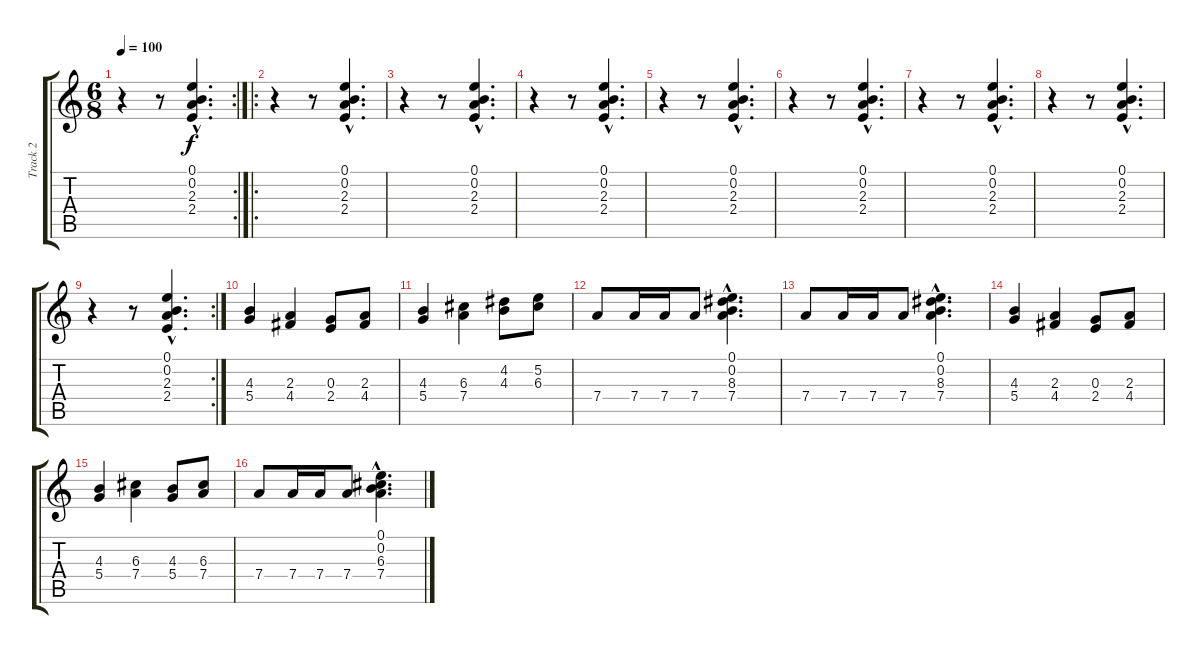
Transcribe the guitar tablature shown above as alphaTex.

\track ("Track 2" "Track 2") {instrument overdrivenguitar}
\staff {score tabs}
\tuning (E4 B3 G3 D3 A2 E2) {hide}
\rc 2
\ts (6 8)
\tempo 100
\clef g2
\ks c
r.4{dy f} r.8 (0.1{hac} 0.2{hac} 2.3{hac} 2.4{hac}).4{d} |
\ro
r.4 r.8 (0.1{hac} 0.2{hac} 2.3{hac} 2.4{hac}).4{d} |
r.4 r.8 (0.1{hac} 0.2{hac} 2.3{hac} 2.4{hac}).4{d} |
r.4 r.8 (0.1{hac} 0.2{hac} 2.3{hac} 2.4{hac}).4{d} |
r.4 r.8 (0.1{hac} 0.2{hac} 2.3{hac} 2.4{hac}).4{d} |
r.4 r.8 (0.1{hac} 0.2{hac} 2.3{hac} 2.4{hac}).4{d} |
r.4 r.8 (0.1{hac} 0.2{hac} 2.3{hac} 2.4{hac}).4{d} |
r.4 r.8 (0.1{hac} 0.2{hac} 2.3{hac} 2.4{hac}).4{d} |
\rc 2
r.4 r.8 (0.1{hac} 0.2{hac} 2.3{hac} 2.4{hac}).4{d} |
(4.3 5.4).4 (2.3 4.4).4 (0.3 2.4).8 (2.3 4.4).8 |
(4.3 5.4).4 (6.3 7.4).4 (4.2 4.3).8 (5.2 6.3).8 |
7.4.8 7.4.16 7.4.16 7.4.8 (0.1{hac} 0.2{hac} 8.3{hac} 7.4{hac}).4{d} |
7.4.8 7.4.16 7.4.16 7.4.8 (0.1{hac} 0.2{hac} 8.3{hac} 7.4{hac}).4{d} |
(4.3 5.4).4 (2.3 4.4).4 (0.3 2.4).8 (2.3 4.4).8 |
(4.3 5.4).4 (6.3 7.4).4 (4.3 5.4).8 (6.3 7.4).8 |
7.4.8 7.4.16 7.4.16 7.4.8 (0.1{hac} 0.2{hac} 6.3{hac} 7.4{hac}).4{d}
